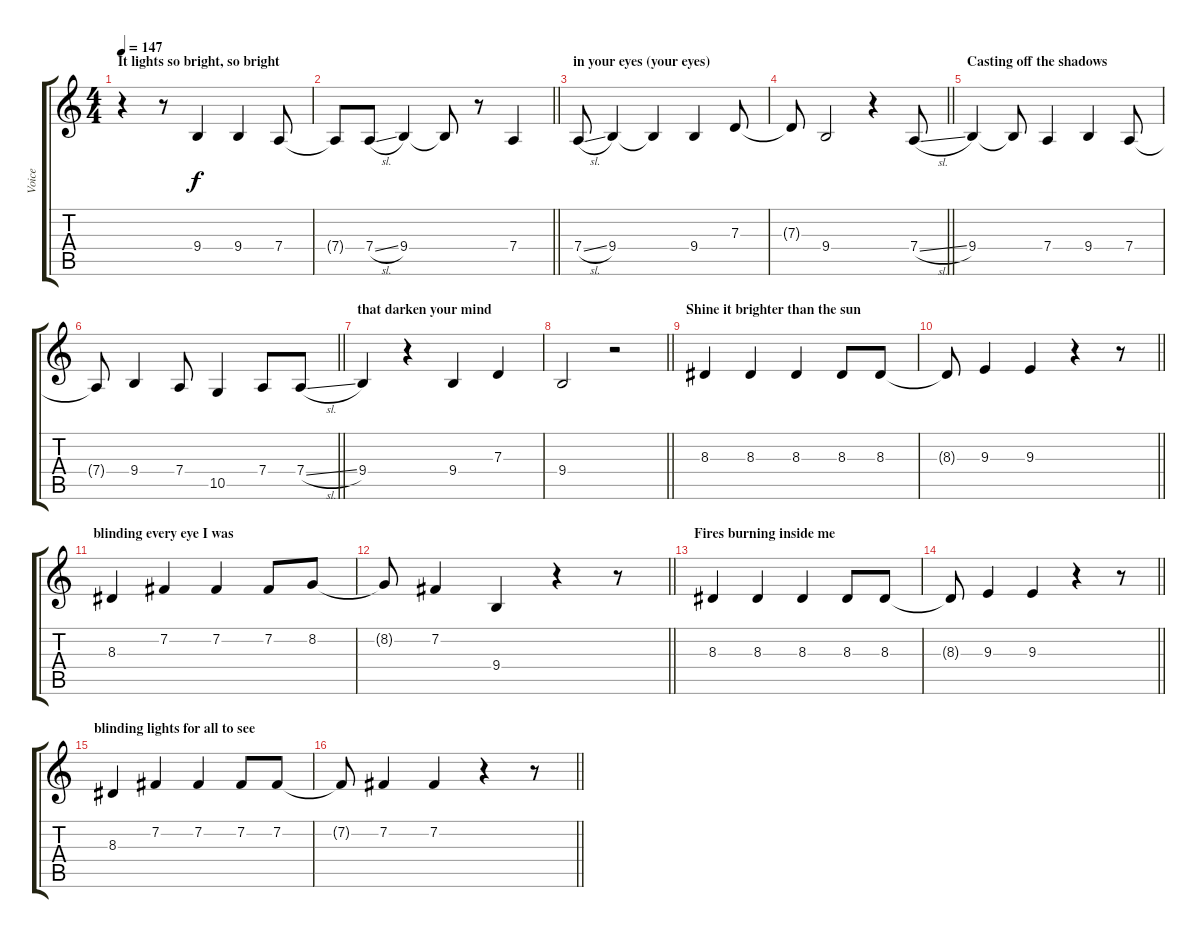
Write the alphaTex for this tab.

\track ("Voice" "Voice") {mute instrument synthvoice}
\staff {score tabs}
\tuning (E4 B3 G3 D3 A2 E2) {hide}
\ts (4 4)
\section ("" "It lights so bright, so bright ")
\tempo 147
\clef g2
\ks c
r.4{dy f} r.8 9.4.4 9.4.4 7.4.8 |
\barLineRight lightlight
7.4{t}.8 7.4{sl}.8 9.4.4 9.4{t}.8 r.8 7.4.4 |
\section ("" "in your eyes (your eyes) ")
7.4{sl}.8 9.4.4 9.4{t}.4 9.4.4 7.3.8 |
\barLineRight lightlight
7.3{t}.8 9.4.2 r.4 7.4{sl}.8 |
\section ("" "Casting off the shadows ")
9.4.4 9.4{t}.8 7.4.4 9.4.4 7.4.8 |
\barLineRight lightlight
7.4{t}.8 9.4.4 7.4.8 10.5.4 7.4.8 7.4{sl}.8 |
\section ("" "that darken your mind")
9.4.4 r.4 9.4.4 7.3.4 |
\barLineRight lightlight
9.4.2 r.2 |
\section ("" "Shine it brighter than the sun ")
8.3.4 8.3.4 8.3.4 8.3.8 8.3.8 |
\barLineRight lightlight
8.3{t}.8 9.3.4 9.3.4 r.4 r.8 |
\section ("" "blinding every eye I was")
8.3.4 7.2.4 7.2.4 7.2.8 8.2.8 |
\barLineRight lightlight
8.2{t}.8 7.2.4 9.4.4 r.4 r.8 |
\section ("" "Fires burning inside me ")
8.3.4 8.3.4 8.3.4 8.3.8 8.3.8 |
\barLineRight lightlight
8.3{t}.8 9.3.4 9.3.4 r.4 r.8 |
\section ("" "blinding lights for all to see")
8.3.4 7.2.4 7.2.4 7.2.8 7.2.8 |
\barLineRight lightlight
7.2{t}.8 7.2.4 7.2.4 r.4 r.8
